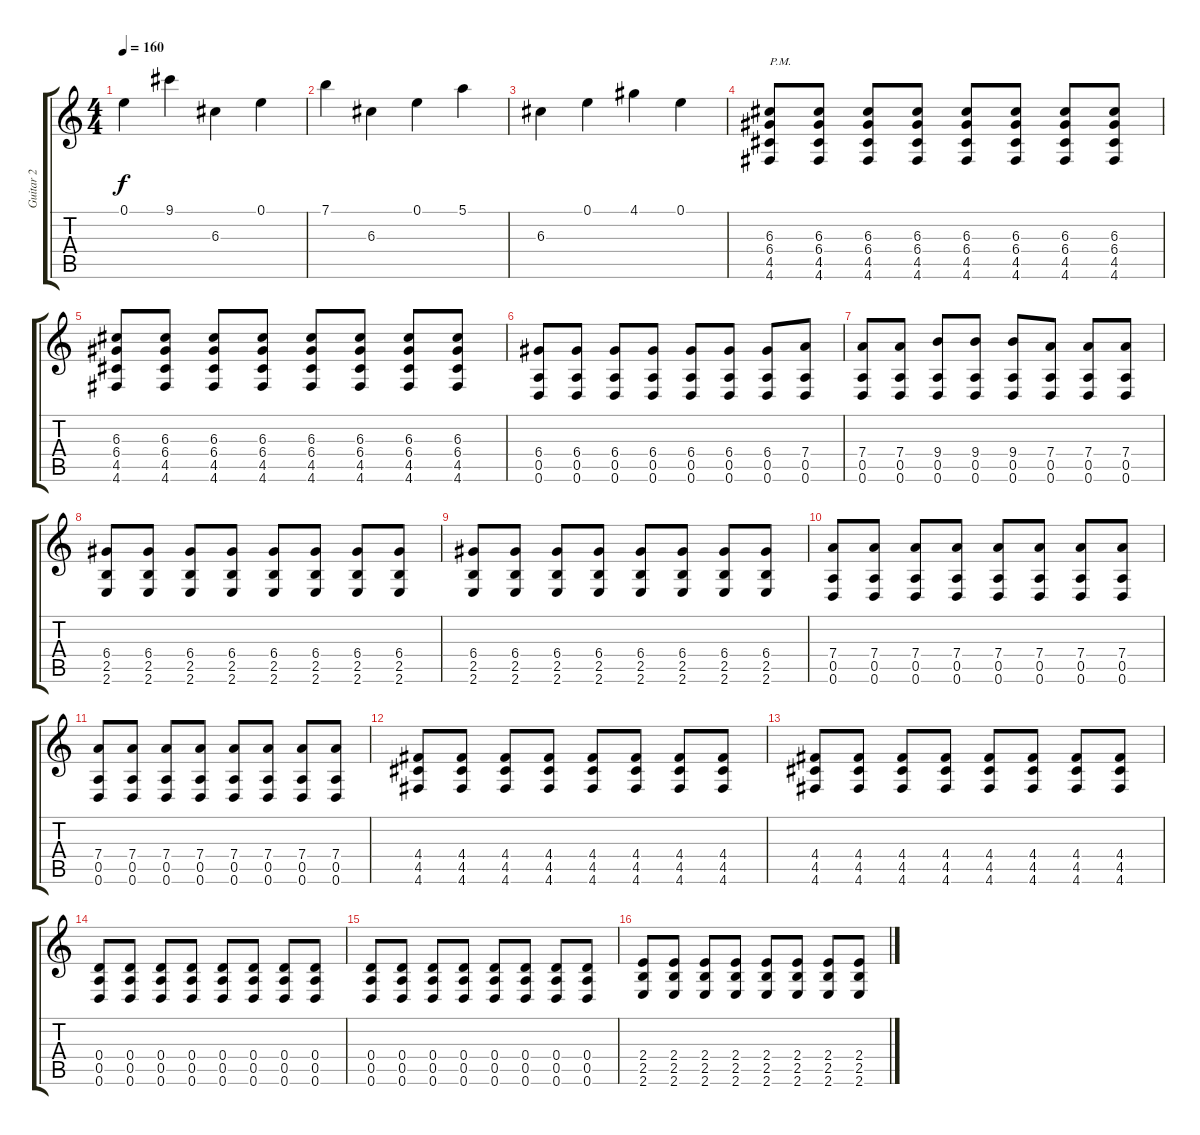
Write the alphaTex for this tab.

\track ("Guitar 2" "Guitar 2") {instrument overdrivenguitar}
\staff {score tabs}
\tuning (E4 B3 G3 D3 A2 D2) {hide}
\ts (4 4)
\tempo 160
\clef g2
\ks c
0.1.4{dy f} 9.1.4 6.3.4 0.1.4 |
7.1.4 6.3.4 0.1.4 5.1.4 |
6.3.4 0.1.4 4.1.4 0.1.4 |
(6.3 6.4 4.5 4.6).8{txt "P.M."} (6.3 6.4 4.5 4.6).8 (6.3 6.4 4.5 4.6).8 (6.3 6.4 4.5 4.6).8 (6.3 6.4 4.5 4.6).8 (6.3 6.4 4.5 4.6).8 (6.3 6.4 4.5 4.6).8 (6.3 6.4 4.5 4.6).8 |
(6.3 6.4 4.5 4.6).8 (6.3 6.4 4.5 4.6).8 (6.3 6.4 4.5 4.6).8 (6.3 6.4 4.5 4.6).8 (6.3 6.4 4.5 4.6).8 (6.3 6.4 4.5 4.6).8 (6.3 6.4 4.5 4.6).8 (6.3 6.4 4.5 4.6).8 |
(6.4 0.5 0.6).8 (6.4 0.5 0.6).8 (6.4 0.5 0.6).8 (6.4 0.5 0.6).8 (6.4 0.5 0.6).8 (6.4 0.5 0.6).8 (6.4 0.5 0.6).8 (7.4 0.5 0.6).8 |
(7.4 0.5 0.6).8 (7.4 0.5 0.6).8 (9.4 0.5 0.6).8 (9.4 0.5 0.6).8 (9.4 0.5 0.6).8 (7.4 0.5 0.6).8 (7.4 0.5 0.6).8 (7.4 0.5 0.6).8 |
(6.4 2.5 2.6).8 (6.4 2.5 2.6).8 (6.4 2.5 2.6).8 (6.4 2.5 2.6).8 (6.4 2.5 2.6).8 (6.4 2.5 2.6).8 (6.4 2.5 2.6).8 (6.4 2.5 2.6).8 |
(6.4 2.5 2.6).8 (6.4 2.5 2.6).8 (6.4 2.5 2.6).8 (6.4 2.5 2.6).8 (6.4 2.5 2.6).8 (6.4 2.5 2.6).8 (6.4 2.5 2.6).8 (6.4 2.5 2.6).8 |
(7.4 0.5 0.6).8 (7.4 0.5 0.6).8 (7.4 0.5 0.6).8 (7.4 0.5 0.6).8 (7.4 0.5 0.6).8 (7.4 0.5 0.6).8 (7.4 0.5 0.6).8 (7.4 0.5 0.6).8 |
(7.4 0.5 0.6).8 (7.4 0.5 0.6).8 (7.4 0.5 0.6).8 (7.4 0.5 0.6).8 (7.4 0.5 0.6).8 (7.4 0.5 0.6).8 (7.4 0.5 0.6).8 (7.4 0.5 0.6).8 |
(4.4 4.5 4.6).8 (4.4 4.5 4.6).8 (4.4 4.5 4.6).8 (4.4 4.5 4.6).8 (4.4 4.5 4.6).8 (4.4 4.5 4.6).8 (4.4 4.5 4.6).8 (4.4 4.5 4.6).8 |
(4.4 4.5 4.6).8 (4.4 4.5 4.6).8 (4.4 4.5 4.6).8 (4.4 4.5 4.6).8 (4.4 4.5 4.6).8 (4.4 4.5 4.6).8 (4.4 4.5 4.6).8 (4.4 4.5 4.6).8 |
(0.4 0.5 0.6).8 (0.4 0.5 0.6).8 (0.4 0.5 0.6).8 (0.4 0.5 0.6).8 (0.4 0.5 0.6).8 (0.4 0.5 0.6).8 (0.4 0.5 0.6).8 (0.4 0.5 0.6).8 |
(0.4 0.5 0.6).8 (0.4 0.5 0.6).8 (0.4 0.5 0.6).8 (0.4 0.5 0.6).8 (0.4 0.5 0.6).8 (0.4 0.5 0.6).8 (0.4 0.5 0.6).8 (0.4 0.5 0.6).8 |
(2.4 2.5 2.6).8 (2.4 2.5 2.6).8 (2.4 2.5 2.6).8 (2.4 2.5 2.6).8 (2.4 2.5 2.6).8 (2.4 2.5 2.6).8 (2.4 2.5 2.6).8 (2.4 2.5 2.6).8
